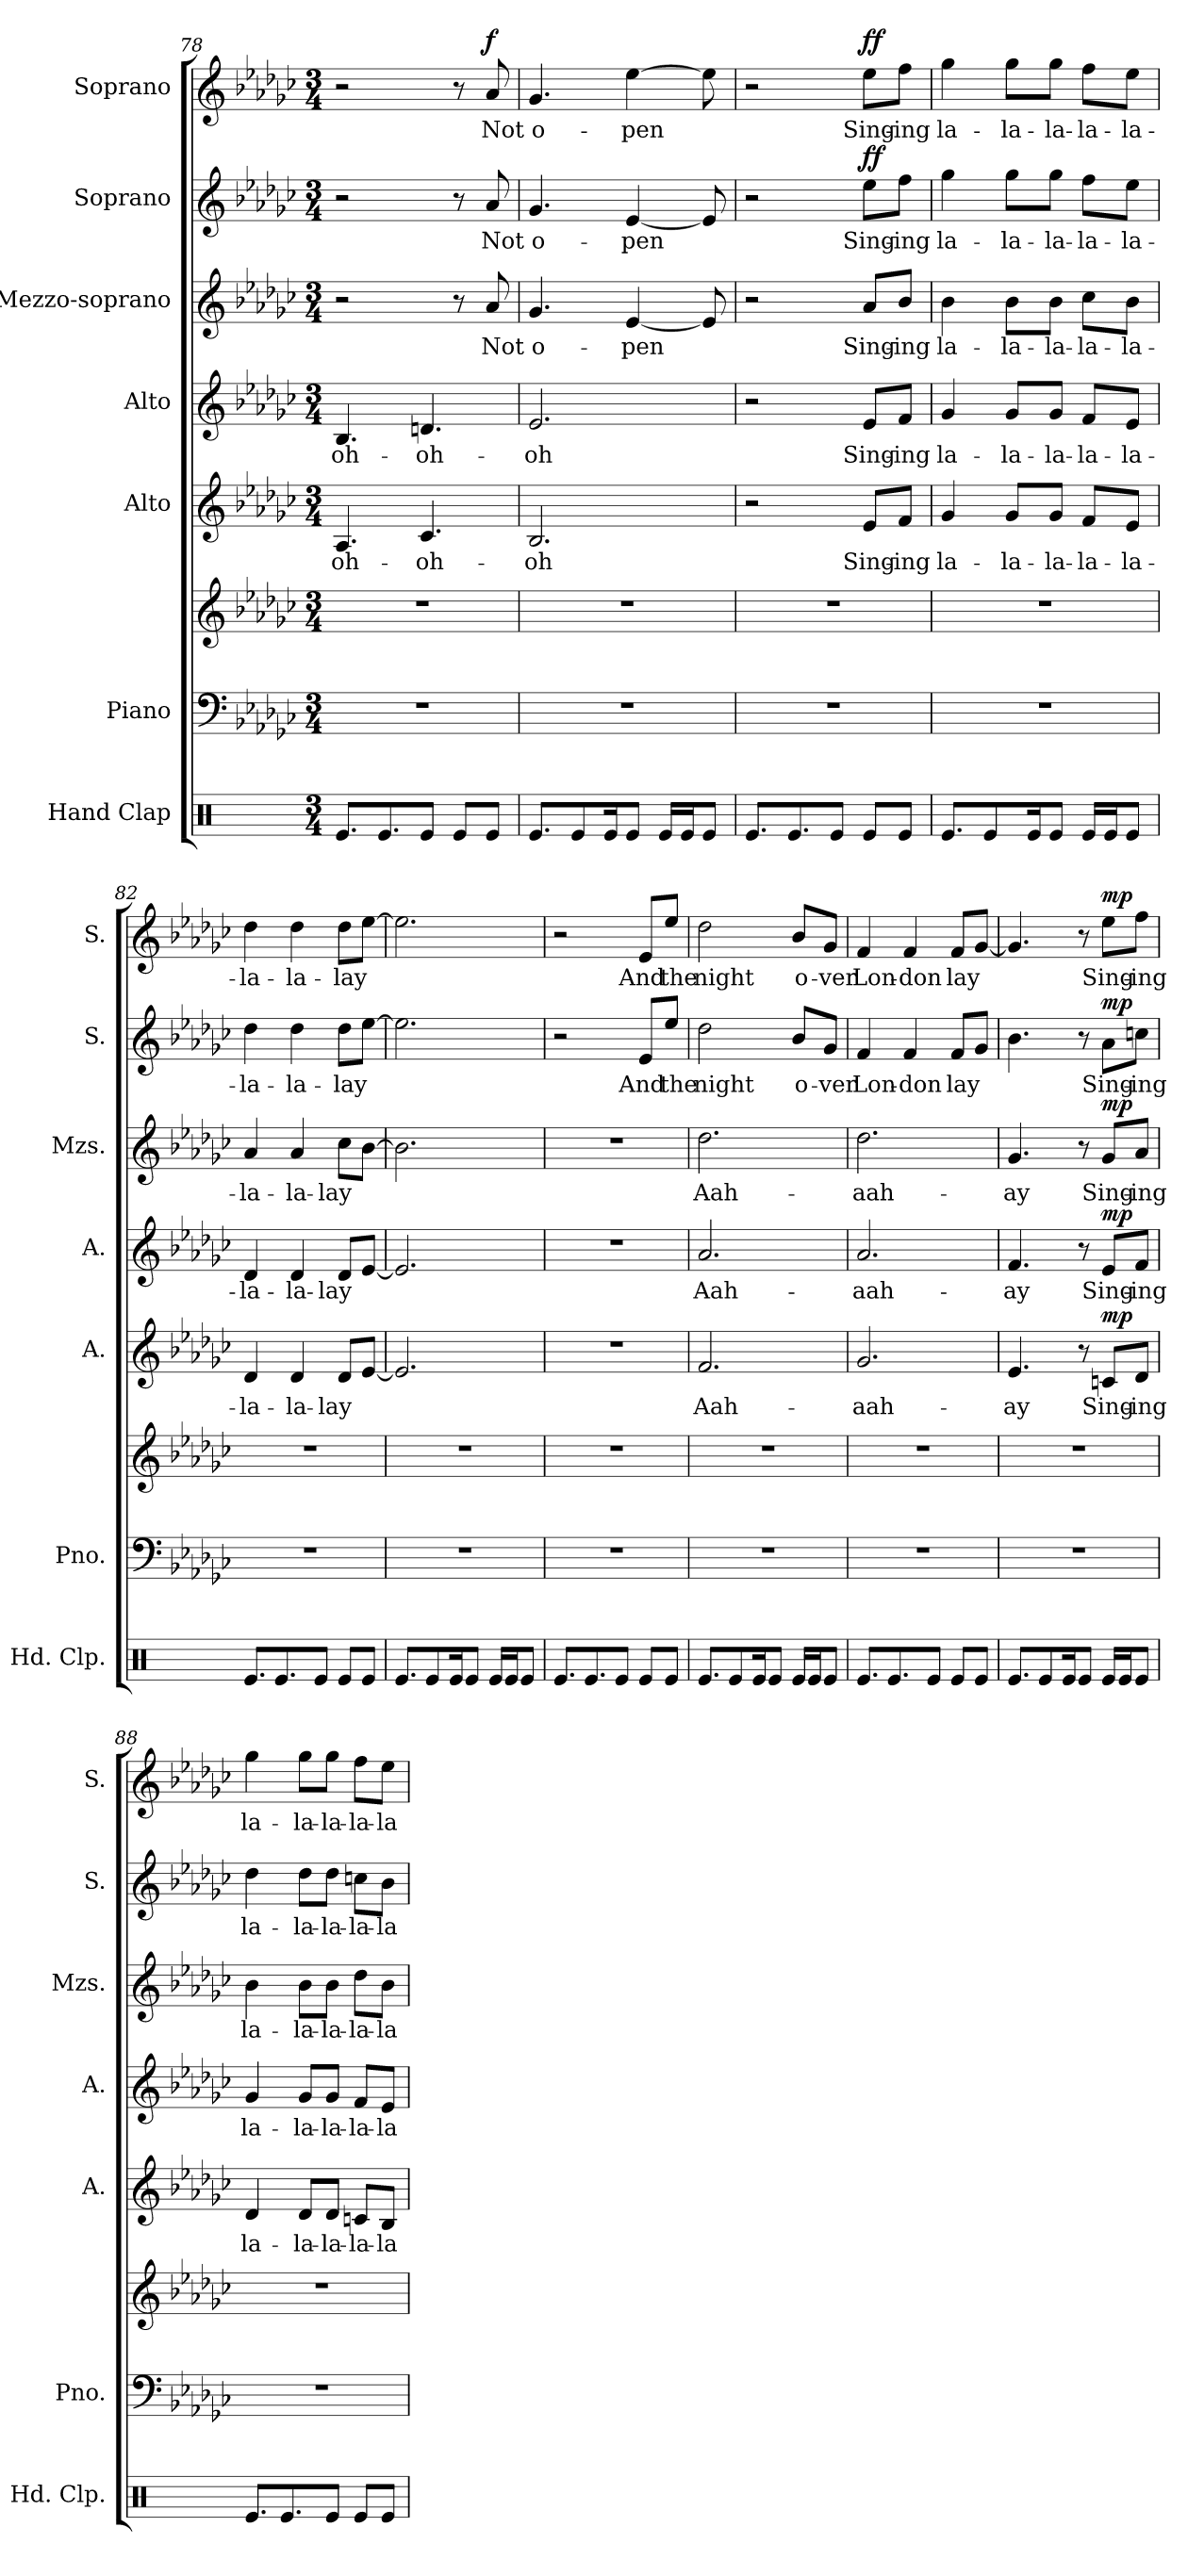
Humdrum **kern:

**kern	**kern	**kern	**kern	**text	**dynam	**kern	**text	**dynam	**kern	**text	**dynam	**kern	**text	**dynam	**kern	**text	**dynam
*part7	*part6	*part6	*part5	*part5	*part5	*part4	*part4	*part4	*part3	*part3	*part3	*part2	*part2	*part2	*part1	*part1	*part1
*staff8	*staff7	*staff6	*staff5	*staff5	*staff5	*staff4	*staff4	*staff4	*staff3	*staff3	*staff3	*staff2	*staff2	*staff2	*staff1	*staff1	*staff1
*I"Hand Clap	*I"Piano	*	*I"Alto	*	*	*I"Alto	*	*	*I"Mezzo-soprano	*	*	*I"Soprano	*	*	*I"Soprano	*	*
*I'Hd. Clp.	*I'Pno.	*	*I'A.	*	*	*I'A.	*	*	*I'Mzs.	*	*	*I'S.	*	*	*I'S.	*	*
*clefX	*clefF4	*clefG2	*clefG2	*	*	*clefG2	*	*	*clefG2	*	*	*clefG2	*	*	*clefG2	*	*
*k[]	*k[b-e-a-d-g-c-]	*k[b-e-a-d-g-c-]	*k[b-e-a-d-g-c-]	*	*	*k[b-e-a-d-g-c-]	*	*	*k[b-e-a-d-g-c-]	*	*	*k[b-e-a-d-g-c-]	*	*	*k[b-e-a-d-g-c-]	*	*
*M3/4	*M3/4	*M3/4	*M3/4	*	*	*M3/4	*	*	*M3/4	*	*	*M3/4	*	*	*M3/4	*	*
=78	=78	=78	=78	=78	=78	=78	=78	=78	=78	=78	=78	=78	=78	=78	=78	=78	=78
!	!	!	!	!LO:LY:b	!	!	!LO:LY:b	!	!	!	!	!	!	!	!	!	!
8.Re/L	2.r	2.r	4.A-/	-oh-	.	4.B-/	-oh-	.	2r	.	.	2r	.	.	2r	.	.
8.Re/	.	.	.	.	.	.	.	.	.	.	.	.	.	.	.	.	.
!	!	!	!	!LO:LY:b	!	!	!LO:LY:b	!	!	!	!	!	!	!	!	!	!
8Re/J	.	.	4.c-/	-oh-	.	4.dn/	-oh-	.	.	.	.	.	.	.	.	.	.
8Re/L	.	.	.	.	.	.	.	.	8r	.	.	8r	.	.	8r	.	.
!	!	!	!	!	!	!	!	!	!	!LO:LY:b	!	!	!LO:LY:b	!	!	!LO:LY:b	!LO:DY:a
8Re/J	.	.	.	.	.	.	.	.	8a-/	Not	.	8a-/	Not	.	8a-/	Not	f
=79	=79	=79	=79	=79	=79	=79	=79	=79	=79	=79	=79	=79	=79	=79	=79	=79	=79
!	!	!	!	!LO:LY:b	!	!	!LO:LY:b	!	!	!LO:LY:b	!	!	!LO:LY:b	!	!	!LO:LY:b	!
8.Re/L	2.r	2.r	2.B-/	-oh	.	2.e-/	-oh	.	4.g-/	o-	.	4.g-/	o-	.	4.g-/	o-	.
8Re/	.	.	.	.	.	.	.	.	.	.	.	.	.	.	.	.	.
16Re/K	.	.	.	.	.	.	.	.	.	.	.	.	.	.	.	.	.
!	!	!	!	!	!	!	!	!	!	!LO:LY:b	!	!	!LO:LY:b	!	!	!LO:LY:b	!
8Re/J	.	.	.	.	.	.	.	.	[4e-/	-pen	.	[4e-/	-pen	.	[4ee-\	-pen	.
16Re/LL	.	.	.	.	.	.	.	.	.	.	.	.	.	.	.	.	.
16Re/J	.	.	.	.	.	.	.	.	.	.	.	.	.	.	.	.	.
8Re/J	.	.	.	.	.	.	.	.	8e-/]	.	.	8e-/]	.	.	8ee-\]	.	.
=80	=80	=80	=80	=80	=80	=80	=80	=80	=80	=80	=80	=80	=80	=80	=80	=80	=80
8.Re/L	2.r	2.r	2r	.	.	2r	.	.	2r	.	.	2r	.	.	2r	.	.
8.Re/	.	.	.	.	.	.	.	.	.	.	.	.	.	.	.	.	.
8Re/J	.	.	.	.	.	.	.	.	.	.	.	.	.	.	.	.	.
!	!	!	!	!LO:LY:b	!	!	!LO:LY:b	!	!	!LO:LY:b	!	!	!LO:LY:b	!LO:DY:a	!	!LO:LY:b	!LO:DY:a
8Re/L	.	.	8e-/L	Sing-	.	8e-/L	Sing-	.	8a-/L	Sing-	.	8ee-\L	Sing-	ff	8ee-\L	Sing-	ff
!	!	!	!	!LO:LY:b	!	!	!LO:LY:b	!	!	!LO:LY:b	!	!	!LO:LY:b	!	!	!LO:LY:b	!
8Re/J	.	.	8f/J	-ing	.	8f/J	-ing	.	8b-/J	-ing	.	8ff\J	-ing	.	8ff\J	-ing	.
=81	=81	=81	=81	=81	=81	=81	=81	=81	=81	=81	=81	=81	=81	=81	=81	=81	=81
!	!	!	!	!LO:LY:b	!	!	!LO:LY:b	!	!	!LO:LY:b	!	!	!LO:LY:b	!	!	!LO:LY:b	!
8.Re/L	2.r	2.r	4g-/	la-	.	4g-/	la-	.	4b-\	la-	.	4gg-\	la-	.	4gg-\	la-	.
8Re/	.	.	.	.	.	.	.	.	.	.	.	.	.	.	.	.	.
!	!	!	!	!LO:LY:b	!	!	!LO:LY:b	!	!	!LO:LY:b	!	!	!LO:LY:b	!	!	!LO:LY:b	!
.	.	.	8g-/L	-la-	.	8g-/L	-la-	.	8b-\L	-la-	.	8gg-\L	-la-	.	8gg-\L	-la-	.
16Re/K	.	.	.	.	.	.	.	.	.	.	.	.	.	.	.	.	.
!	!	!	!	!LO:LY:b	!	!	!LO:LY:b	!	!	!LO:LY:b	!	!	!LO:LY:b	!	!	!LO:LY:b	!
8Re/J	.	.	8g-/J	-la-	.	8g-/J	-la-	.	8b-\J	-la-	.	8gg-\J	-la-	.	8gg-\J	-la-	.
!	!	!	!	!LO:LY:b	!	!	!LO:LY:b	!	!	!LO:LY:b	!	!	!LO:LY:b	!	!	!LO:LY:b	!
16Re/LL	.	.	8f/L	-la-	.	8f/L	-la-	.	8cc-\L	-la-	.	8ff\L	-la-	.	8ff\L	-la-	.
16Re/J	.	.	.	.	.	.	.	.	.	.	.	.	.	.	.	.	.
!	!	!	!	!LO:LY:b	!	!	!LO:LY:b	!	!	!LO:LY:b	!	!	!LO:LY:b	!	!	!LO:LY:b	!
8Re/J	.	.	8e-/J	-la-	.	8e-/J	-la-	.	8b-\J	-la-	.	8ee-\J	-la-	.	8ee-\J	-la-	.
!!LO:PB:g=z
=82	=82	=82	=82	=82	=82	=82	=82	=82	=82	=82	=82	=82	=82	=82	=82	=82	=82
!	!	!	!	!LO:LY:b	!	!	!LO:LY:b	!	!	!LO:LY:b	!	!	!LO:LY:b	!	!	!LO:LY:b	!
8.Re/L	2.r	2.r	4d-/	-la-	.	4d-/	-la-	.	4a-/	-la-	.	4dd-\	-la-	.	4dd-\	-la-	.
8.Re/	.	.	.	.	.	.	.	.	.	.	.	.	.	.	.	.	.
!	!	!	!	!LO:LY:b	!	!	!LO:LY:b	!	!	!LO:LY:b	!	!	!LO:LY:b	!	!	!LO:LY:b	!
.	.	.	4d-/	-la-	.	4d-/	-la-	.	4a-/	-la-	.	4dd-\	-la-	.	4dd-\	-la-	.
8Re/J	.	.	.	.	.	.	.	.	.	.	.	.	.	.	.	.	.
!	!	!	!	!LO:LY:b	!	!	!LO:LY:b	!	!	!LO:LY:b	!	!	!LO:LY:b	!	!	!LO:LY:b	!
8Re/L	.	.	8d-/L	-lay	.	8d-/L	-lay	.	8cc-\L	-lay	.	8dd-\L	-lay	.	8dd-\L	-lay	.
8Re/J	.	.	[8e-/J	.	.	[8e-/J	.	.	[8b-\J	.	.	[8ee-\J	.	.	[8ee-\J	.	.
=83	=83	=83	=83	=83	=83	=83	=83	=83	=83	=83	=83	=83	=83	=83	=83	=83	=83
8.Re/L	2.r	2.r	2.e-/]	.	.	2.e-/]	.	.	2.b-\]	.	.	2.ee-\]	.	.	2.ee-\]	.	.
8Re/	.	.	.	.	.	.	.	.	.	.	.	.	.	.	.	.	.
16Re/K	.	.	.	.	.	.	.	.	.	.	.	.	.	.	.	.	.
8Re/J	.	.	.	.	.	.	.	.	.	.	.	.	.	.	.	.	.
16Re/LL	.	.	.	.	.	.	.	.	.	.	.	.	.	.	.	.	.
16Re/J	.	.	.	.	.	.	.	.	.	.	.	.	.	.	.	.	.
8Re/J	.	.	.	.	.	.	.	.	.	.	.	.	.	.	.	.	.
=84	=84	=84	=84	=84	=84	=84	=84	=84	=84	=84	=84	=84	=84	=84	=84	=84	=84
8.Re/L	2.r	2.r	2.r	.	.	2.r	.	.	2.r	.	.	2r	.	.	2r	.	.
8.Re/	.	.	.	.	.	.	.	.	.	.	.	.	.	.	.	.	.
8Re/J	.	.	.	.	.	.	.	.	.	.	.	.	.	.	.	.	.
!	!	!	!	!	!	!	!	!	!	!	!	!	!LO:LY:b	!	!	!LO:LY:b	!
8Re/L	.	.	.	.	.	.	.	.	.	.	.	8e-/L	And	.	8e-/L	And	.
!	!	!	!	!	!	!	!	!	!	!	!	!	!LO:LY:b	!	!	!LO:LY:b	!
8Re/J	.	.	.	.	.	.	.	.	.	.	.	8ee-/J	the	.	8ee-/J	the	.
=85	=85	=85	=85	=85	=85	=85	=85	=85	=85	=85	=85	=85	=85	=85	=85	=85	=85
!	!	!	!	!LO:LY:b	!	!	!LO:LY:b	!	!	!LO:LY:b	!	!	!LO:LY:b	!	!	!LO:LY:b	!
8.Re/L	2.r	2.r	2.f/	Aah-	.	2.a-/	Aah-	.	2.dd-\	Aah-	.	2dd-\	night	.	2dd-\	night	.
8Re/	.	.	.	.	.	.	.	.	.	.	.	.	.	.	.	.	.
16Re/K	.	.	.	.	.	.	.	.	.	.	.	.	.	.	.	.	.
8Re/J	.	.	.	.	.	.	.	.	.	.	.	.	.	.	.	.	.
!	!	!	!	!	!	!	!	!	!	!	!	!	!LO:LY:b	!	!	!LO:LY:b	!
16Re/LL	.	.	.	.	.	.	.	.	.	.	.	8b-/L	o-	.	8b-/L	o-	.
16Re/J	.	.	.	.	.	.	.	.	.	.	.	.	.	.	.	.	.
!	!	!	!	!	!	!	!	!	!	!	!	!	!LO:LY:b	!	!	!LO:LY:b	!
8Re/J	.	.	.	.	.	.	.	.	.	.	.	8g-/J	-ver	.	8g-/J	-ver	.
=86	=86	=86	=86	=86	=86	=86	=86	=86	=86	=86	=86	=86	=86	=86	=86	=86	=86
!	!	!	!	!LO:LY:b	!	!	!LO:LY:b	!	!	!LO:LY:b	!	!	!LO:LY:b	!	!	!LO:LY:b	!
8.Re/L	2.r	2.r	2.g-/	-aah-	.	2.a-/	-aah-	.	2.dd-\	-aah-	.	4f/	Lon-	.	4f/	Lon-	.
8.Re/	.	.	.	.	.	.	.	.	.	.	.	.	.	.	.	.	.
!	!	!	!	!	!	!	!	!	!	!	!	!	!LO:LY:b	!	!	!LO:LY:b	!
.	.	.	.	.	.	.	.	.	.	.	.	4f/	-don	.	4f/	-don	.
8Re/J	.	.	.	.	.	.	.	.	.	.	.	.	.	.	.	.	.
!	!	!	!	!	!	!	!	!	!	!	!	!	!LO:LY:b	!	!	!LO:LY:b	!
8Re/L	.	.	.	.	.	.	.	.	.	.	.	8f/L	lay	.	8f/L	lay	.
8Re/J	.	.	.	.	.	.	.	.	.	.	.	8g-/J	.	.	[8g-/J	.	.
!!LO:PB:g=z
=87	=87	=87	=87	=87	=87	=87	=87	=87	=87	=87	=87	=87	=87	=87	=87	=87	=87
!	!	!	!	!LO:LY:b	!	!	!LO:LY:b	!	!	!LO:LY:b	!	!	!	!	!	!	!
8.Re/L	2.r	2.r	4.e-/	-ay	.	4.f/	-ay	.	4.g-/	-ay	.	4.b-\	.	.	4.g-/]	.	.
8Re/	.	.	.	.	.	.	.	.	.	.	.	.	.	.	.	.	.
16Re/K	.	.	.	.	.	.	.	.	.	.	.	.	.	.	.	.	.
8Re/J	.	.	8r	.	.	8r	.	.	8r	.	.	8r	.	.	8r	.	.
!	!	!	!	!LO:LY:b	!LO:DY:a	!	!LO:LY:b	!LO:DY:a	!	!LO:LY:b	!LO:DY:a	!	!LO:LY:b	!LO:DY:a	!	!LO:LY:b	!LO:DY:a
16Re/LL	.	.	8cn/L	Sing-	mp	8e-/L	Sing-	mp	8g-/L	Sing-	mp	8a-\L	Sing-	mp	8ee-\L	Sing-	mp
16Re/J	.	.	.	.	.	.	.	.	.	.	.	.	.	.	.	.	.
!	!	!	!	!LO:LY:b	!	!	!LO:LY:b	!	!	!LO:LY:b	!	!	!LO:LY:b	!	!	!LO:LY:b	!
8Re/J	.	.	8d-/J	-ing	.	8f/J	-ing	.	8a-/J	-ing	.	8ccn\J	-ing	.	8ff\J	-ing	.
=88	=88	=88	=88	=88	=88	=88	=88	=88	=88	=88	=88	=88	=88	=88	=88	=88	=88
!	!	!	!	!LO:LY:b	!	!	!LO:LY:b	!	!	!LO:LY:b	!	!	!LO:LY:b	!	!	!LO:LY:b	!
8.Re/L	2.r	2.r	4d-/	la-	.	4g-/	la-	.	4b-\	la-	.	4dd-\	la-	.	4gg-\	la-	.
8.Re/	.	.	.	.	.	.	.	.	.	.	.	.	.	.	.	.	.
!	!	!	!	!LO:LY:b	!	!	!LO:LY:b	!	!	!LO:LY:b	!	!	!LO:LY:b	!	!	!LO:LY:b	!
.	.	.	8d-/L	-la-	.	8g-/L	-la-	.	8b-\L	-la-	.	8dd-\L	-la-	.	8gg-\L	-la-	.
!	!	!	!	!LO:LY:b	!	!	!LO:LY:b	!	!	!LO:LY:b	!	!	!LO:LY:b	!	!	!LO:LY:b	!
8Re/J	.	.	8d-/J	-la-	.	8g-/J	-la-	.	8b-\J	-la-	.	8dd-\J	-la-	.	8gg-\J	-la-	.
!	!	!	!	!LO:LY:b	!	!	!LO:LY:b	!	!	!LO:LY:b	!	!	!LO:LY:b	!	!	!LO:LY:b	!
8Re/L	.	.	8cn/L	-la-	.	8f/L	-la-	.	8dd-\L	-la-	.	8ccn\L	-la-	.	8ff\L	-la-	.
!	!	!	!	!LO:LY:b	!	!	!LO:LY:b	!	!	!LO:LY:b	!	!	!LO:LY:b	!	!	!LO:LY:b	!
8Re/J	.	.	8B-/J	-la-	.	8e-/J	-la-	.	8b-\J	-la-	.	8b-\J	-la-	.	8ee-\J	-la-	.
=	=	=	=	=	=	=	=	=	=	=	=	=	=	=	=	=	=
*-	*-	*-	*-	*-	*-	*-	*-	*-	*-	*-	*-	*-	*-	*-	*-	*-	*-
